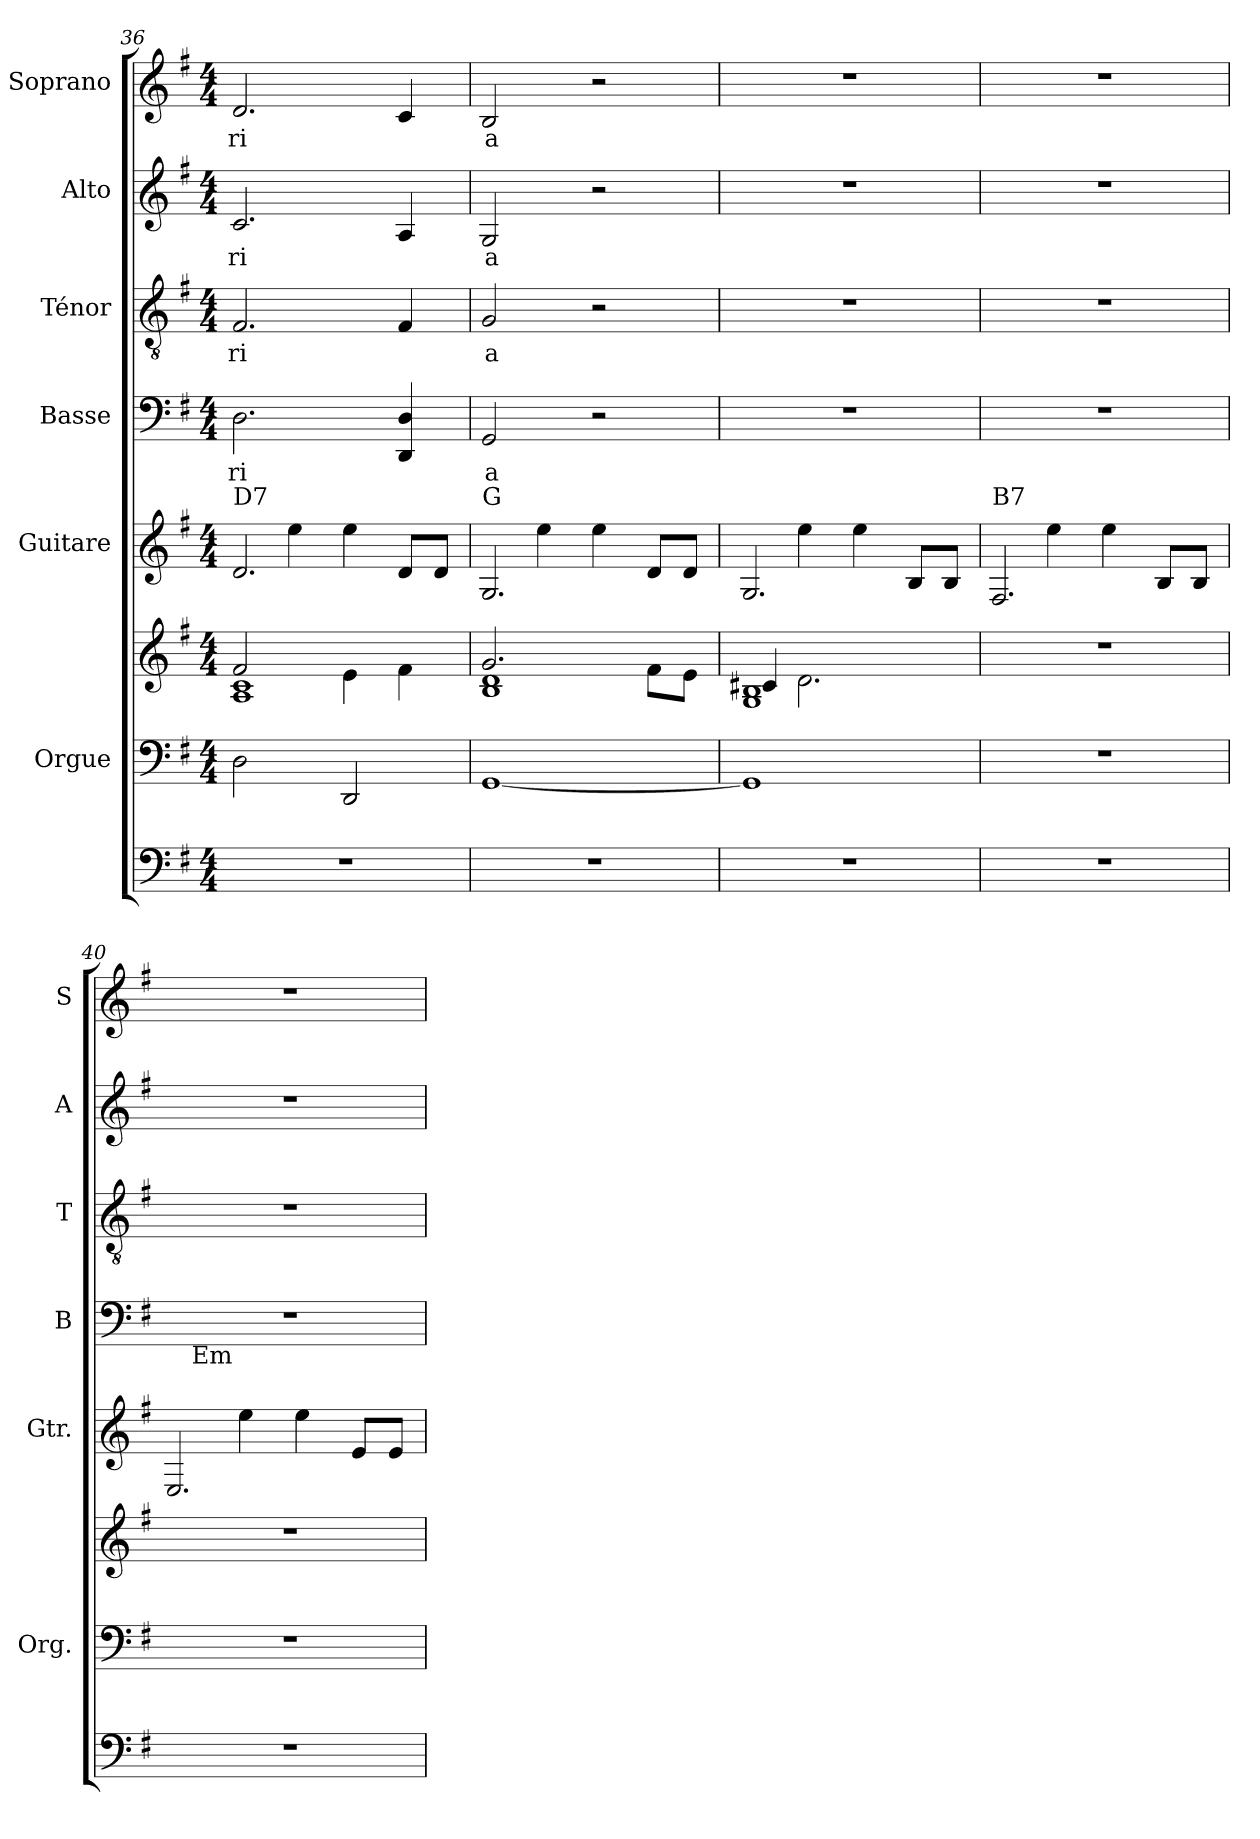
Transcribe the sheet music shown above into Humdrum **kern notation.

**kern	**kern	**kern	**kern	**kern	**text	**kern	**text	**kern	**text	**kern	**text
*part7	*part6	*part6	*part5	*part4	*part4	*part3	*part3	*part2	*part2	*part1	*part1
*staff8	*staff7	*staff6	*staff5	*staff4	*staff4	*staff3	*staff3	*staff2	*staff2	*staff1	*staff1
*	*I"Orgue	*	*I"Guitare	*I"Basse	*	*I"Ténor	*	*I"Alto	*	*I"Soprano	*
*	*I'Org.	*	*I'Gtr.	*I'B	*	*I'T	*	*I'A	*	*I'S	*
*clefF4	*clefF4	*clefG2	*clefG2	*clefF4	*	*clefGv2	*	*clefG2	*	*clefG2	*
*	*	*	*ITrd7c12	*	*	*	*	*	*	*	*
*k[f#]	*k[f#]	*k[f#]	*k[f#]	*k[f#]	*	*k[f#]	*	*k[f#]	*	*k[f#]	*
*e:	*e:	*e:	*e:	*e:	*	*e:	*	*e:	*	*e:	*
*M4/4	*M4/4	*M4/4	*M4/4	*M4/4	*	*M4/4	*	*M4/4	*	*M4/4	*
=36	=36	=36	=36	=36	=36	=36	=36	=36	=36	=36	=36
*	*	*^	*^	*	*	*	*	*	*	*	*
!	!	!	!	!LO:TX:a:t=D7	!	!	!	!	!	!	!	!	!
!	!	!	!	!	!	!	!LO:LY:b	!	!LO:LY:b	!	!LO:LY:b	!	!LO:LY:b
1r	2D\	1A 1c	2f#/	2.D/	4g\yy	2.D\	ri	2.F#/	ri	2.c/	ri	2.d/	ri
.	.	.	.	.	4e\	.	.	.	.	.	.	.	.
.	2DD/	.	4e\	.	4e\	.	.	.	.	.	.	.	.
.	.	.	4f#\	8D/L	4ryy	4DD/ 4D/	.	4F#/	.	4A/	.	4c/	.
.	.	.	.	8D/J	.	.	.	.	.	.	.	.	.
!!LO:PB:g=z
=37	=37	=37	=37	=37	=37	=37	=37	=37	=37	=37	=37	=37	=37
!	!	!	!	!LO:TX:a:t=G	!	!	!	!	!	!	!	!	!
!	!	!	!	!	!	!	!LO:LY:b	!	!LO:LY:b	!	!LO:LY:b	!	!LO:LY:b
1r	[1GG	1B 1d	2.g/	2.GG/	4g\yy	2GG/	a	2G/	a	2G/	a	2B/	a
.	.	.	.	.	4e\	.	.	.	.	.	.	.	.
.	.	.	.	.	4e\	2r	.	2r	.	2r	.	2r	.
.	.	.	8f#\L	8D/L	4ryy	.	.	.	.	.	.	.	.
.	.	.	8e\J	8D/J	.	.	.	.	.	.	.	.	.
=38	=38	=38	=38	=38	=38	=38	=38	=38	=38	=38	=38	=38	=38
1r	1GG]	1G 1B	4c#X/	2.GG/	4g\yy	1r	.	1r	.	1r	.	1r	.
.	.	.	2.d\	.	4e\	.	.	.	.	.	.	.	.
.	.	.	.	.	4e\	.	.	.	.	.	.	.	.
.	.	.	.	8BB/L	4ryy	.	.	.	.	.	.	.	.
.	.	.	.	8BB/J	.	.	.	.	.	.	.	.	.
*	*	*v	*v	*	*	*	*	*	*	*	*	*	*
=39	=39	=39	=39	=39	=39	=39	=39	=39	=39	=39	=39	=39
!	!	!	!LO:TX:a:t=B7	!	!	!	!	!	!	!	!	!
1r	1r	1r	2.FF#/	4g\yy	1r	.	1r	.	1r	.	1r	.
.	.	.	.	4e\	.	.	.	.	.	.	.	.
.	.	.	.	4e\	.	.	.	.	.	.	.	.
.	.	.	8BB/L	4ryy	.	.	.	.	.	.	.	.
.	.	.	8BB/J	.	.	.	.	.	.	.	.	.
=40	=40	=40	=40	=40	=40	=40	=40	=40	=40	=40	=40	=40
*	*	*	*	*	*^	*	*	*	*	*	*	*
1r	1r	1r	2.EE/	4g\yy	1r	16ryy	.	1r	.	1r	.	1r	.
!	!	!	!	!	!	!LO:TX:b:t=Em	!	!	!	!	!	!	!
.	.	.	.	.	.	2...ryy	.	.	.	.	.	.	.
.	.	.	.	4e\	.	.	.	.	.	.	.	.	.
.	.	.	.	4e\	.	.	.	.	.	.	.	.	.
.	.	.	8E/L	4ryy	.	.	.	.	.	.	.	.	.
.	.	.	8E/J	.	.	.	.	.	.	.	.	.	.
*	*	*	*v	*v	*	*	*	*	*	*	*	*	*
*	*	*	*	*v	*v	*	*	*	*	*	*	*
=	=	=	=	=	=	=	=	=	=	=	=
*-	*-	*-	*-	*-	*-	*-	*-	*-	*-	*-	*-
